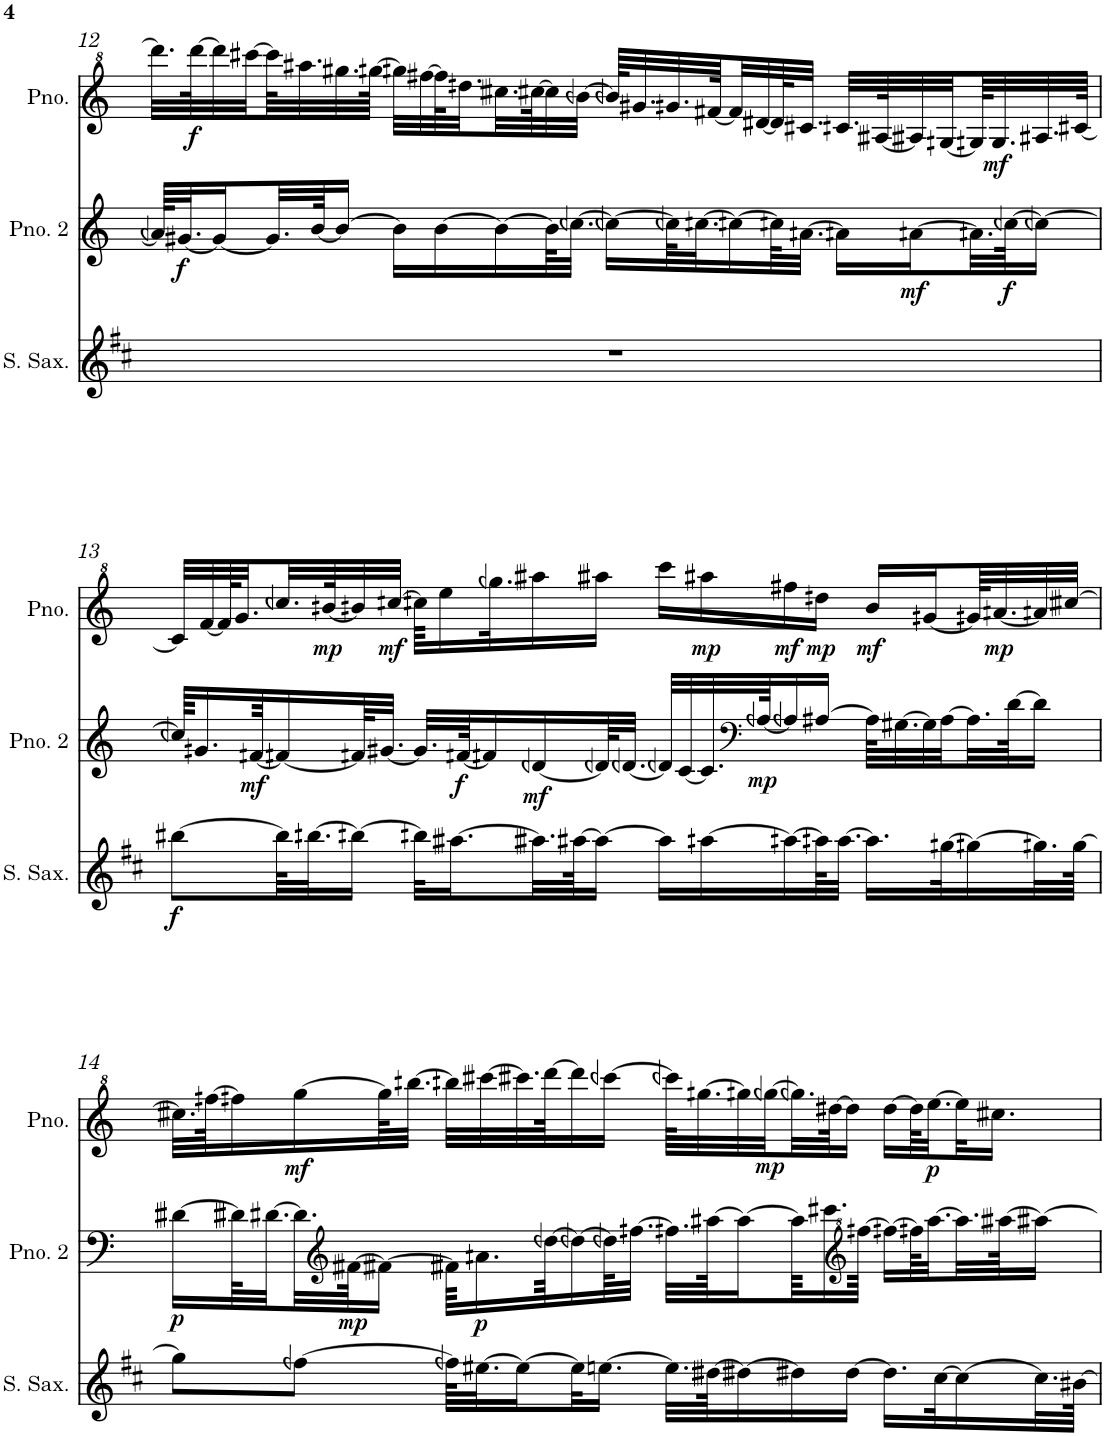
**kern	**dynam	**kern	**dynam	**kern	**dynam
*part3	*part3	*part2	*part2	*part1	*part1
*staff3	*staff3	*staff2	*staff2	*staff1	*staff1
*I"Soprano Saxophone	*	*I"Piano 2	*	*I"Piano	*
*I'S. Sax.	*	*I'Pno. 2	*	*I'Pno.	*
!!LO:PB:g=z
*clefG2	*	*clefG2	*	*clefG^2	*
*Trd1c2	*	*	*	*	*
*k[f#c#]	*	*k[]	*	*k[]	*
*M4/4	*	*M4/4	*	*M4/4	*
=12	=12	=12	=12	=12	=12
1r	.	64an/KLLL]	.	32.dddd\LLL]	.
!	!	!	!LO:DY:b	!	!
.	.	[32.g#X/J	f	.	.
!	!	!	!	!	!LO:DY:b
.	.	.	.	[64dddd\K	f
.	.	16g#/_	.	32dddd\]	.
.	.	.	.	[32cccc#X\	.
.	.	32.g#/L]	.	64cccc#\K]	.
.	.	.	.	32.aaa#X\	.
.	.	[64b/JK	.	.	.
.	.	16b/JJ_	.	32.ggg#X\	.
.	.	.	.	[64gggn\JJJk	.
.	.	16b\LL]	.	32gggn\LLL]	.
.	.	.	.	[32fff#X\	.
.	.	[16b\	.	64fff#\K]	.
.	.	.	.	32.dddn\	.
.	.	16b\_	.	32.cccn\	.
.	.	.	.	[64ccc#X\K	.
.	.	64b\KL]	.	32ccc#\]	.
.	.	[32.ccn\JJJ	.	.	.
.	.	.	.	[32bbn\JJJ	.
.	.	16ccn\LL_	.	64bbn/KLLL]	.
.	.	.	.	32.gg#X/	.
.	.	64ccn\KL]	.	32.ggn/	.
.	.	[32.ccn\J	.	.	.
.	.	.	.	[64ff#X/K	.
.	.	16ccn\_	.	32ff#/]	.
.	.	.	.	[32dd#X/	.
.	.	64ccn\KL]	.	64dd#/K]	.
.	.	[32.an\JJJ	.	32.cc#X/JJJ	.
.	.	16an\LL]	.	32.ccn/LLL	.
.	.	.	.	[64an/K	.
!	!	!	!LO:DY:b	!	!
.	.	[16an\	mf	32an/]	.
.	.	.	.	[32gn/	.
.	.	32.an\L]	.	64gn/K]	.
!	!	!	!	!	!LO:DY:b
.	.	.	.	32.g/	mf
!	!	!	!LO:DY:b	!	!
.	.	[64ccn\JK	f	.	.
.	.	16ccn\JJ_	.	32.a#X/	.
.	.	.	.	[64cc#X/JJJk	.
!!LO:LB:g=z
=13	=13	=13	=13	=13	=13
!	!LO:DY:b	!	!	!	!
[8bb#X\L	f	64ccn/KKLL]	.	32cc#/LLL]	.
.	.	16.gn/	.	.	.
.	.	.	.	[32ff/	.
.	.	.	.	64ff/K]	.
.	.	.	.	32.gg/	.
!	!	!	!LO:DY:b	!	!
.	.	[64fn/KK	mf	.	.
64bb#\KLL]	.	16fn/_	.	32.cccn/	.
[32.bbn\J	.	.	.	.	.
!	!	!	!	!	!LO:DY:b
.	.	.	.	[64bbn/K	mp
16bbn\JJ_	.	64fn/KL]	.	32bbn/]	.
.	.	[32.g#X/JJJ	.	.	.
!	!	!	!	!	!LO:DY:b
.	.	.	.	[32cccn/JJJ	mf
32bbn\KLL]	.	32.g#/LLL]	.	64cccn\KKLL]	.
.	.	.	.	16eee\	.
[16.aan\	.	.	.	.	.
!	!	!	!LO:DY:b	!	!
.	.	[64fn/JK	f	.	.
.	.	16fn/]	.	.	.
.	.	.	.	32.gggn\K	.
!	!	!	!LO:DY:b	!	!
32.aan\L]	.	[16dn/	mf	16aaan\	.
[64aa#X\JK	.	.	.	.	.
16aa#\JJ_	.	64dn/KL]	.	16aaan\JJ	.
.	.	[32.dn/JJJ	.	.	.
16aa#\LL]	.	32dn/LLL]	.	16cccc\LL	.
.	.	[32c/	.	.	.
!	!	!	!	!	!LO:DY:b
[16aan\	.	32.c/]	.	16aaa#X\	mp
*	*	*clefF4	*	*	*
!	!	!	!LO:DY:b	!	!
.	.	[64An/JK	mp	.	.
!	!	!	!	!	!LO:DY:b
16aan\_	.	16An/]	.	16fff#X\	mf
!	!	!	!	!	!LO:DY:b
64aan\KL]	.	[16A#X/JJ	.	16dddn\JJ	mp
[32.aa\JJJ	.	.	.	.	.
!	!	!	!	!	!LO:DY:b
16.aa\LL]	.	64A#\KLLL]	.	16bb/LL	mf
.	.	[32.G#X\	.	.	.
.	.	32G#\]	.	[16ggn/	.
[32ggn\K	.	[32A#\	.	.	.
16ggn\_	.	32.A#\]	.	64ggn/KL]	.
!	!	!	!	!	!LO:DY:b
.	.	.	.	[32.aan/	mp
.	.	[64d\JK	.	.	.
32.ggn\L]	.	16d\JJ]	.	32aan/]	.
.	.	.	.	[32cccn/JJJ	.
[64gg\JJJk	.	.	.	.	.
!!LO:LB:g=z
=14	=14	=14	=14	=14	=14
!	!	!	!LO:DY:b	!	!
8gg\L]	.	[16dn\LL	p	32.cccn\LLL]	.
.	.	.	.	[64fffn\JK	.
.	.	64dn\KL]	.	16fffn\]	.
.	.	[32.d#X\	.	.	.
!	!	!	!	!	!LO:DY:b
[8ffn\J	.	32.d#\]	.	[16ggg\	mf
*	*	*clefG2	*	*	*
!	!	!	!LO:DY:b	!	!
.	.	[64fn\JK	mp	.	.
.	.	16fn\JJ_	.	64ggg\KL]	.
.	.	.	.	[32.bbbn\JJJ	.
64ffn\KLLL]	.	64fn\KKLL]	.	32bbbn\LLL]	.
!	!	!	!LO:DY:b	!	!
[32.ee#X\J	.	16.an\	p	.	.
.	.	.	.	[32ccccn\	.
16ee#\_	.	.	.	32.ccccn\]	.
.	.	[64ddn\KK	.	[64dddd\JK	.
32ee#\K]	.	16ddn\_	.	16dddd\]	.
[16.een\JJ	.	.	.	.	.
.	.	64ddn\KL]	.	[16ccccn\JJ	.
.	.	[32.ffn\JJJ	.	.	.
32.ee\LLL]	.	32.ffn\LLL]	.	64ccccn\KLLL]	.
.	.	.	.	[32.gggn\	.
[64ddn\JK	.	[64aa#X\JK	.	.	.
16ddn\_	.	16aa#\_	.	32gggn\]	.
!	!	!	!	!	!LO:DY:b
.	.	.	.	[32gggn\	mp
16ddn\]	.	64aa#\KK]	.	32.gggn\]	.
.	.	16.ccc#X\	.	.	.
.	.	.	.	[64ddd#X\JK	.
[16dd\JJ	.	.	.	16ddd#\JJ]	.
*	*	*clefG^2	*	*	*
.	.	[64fffn\JJkk	.	.	.
16.dd\LL]	.	16fffn\LL_	.	[16ddd#\LL	.
.	.	64fffn\KL]	.	64ddd#\KL]	.
!	!	!	!	!	!LO:DY:b
.	.	[32.aaa\	.	[32.eee\	p
[32cc#\K	.	.	.	.	.
16cc#\_	.	32.aaa\]	.	32eee\J]	.
.	.	.	.	16.cccn\JJ	.
.	.	[64aaan\JK	.	.	.
32.cc#\L]	.	16aaan\JJ_	.	.	.
[64b#X\JJJk	.	.	.	.	.
=	=	=	=	=	=
*-	*-	*-	*-	*-	*-
